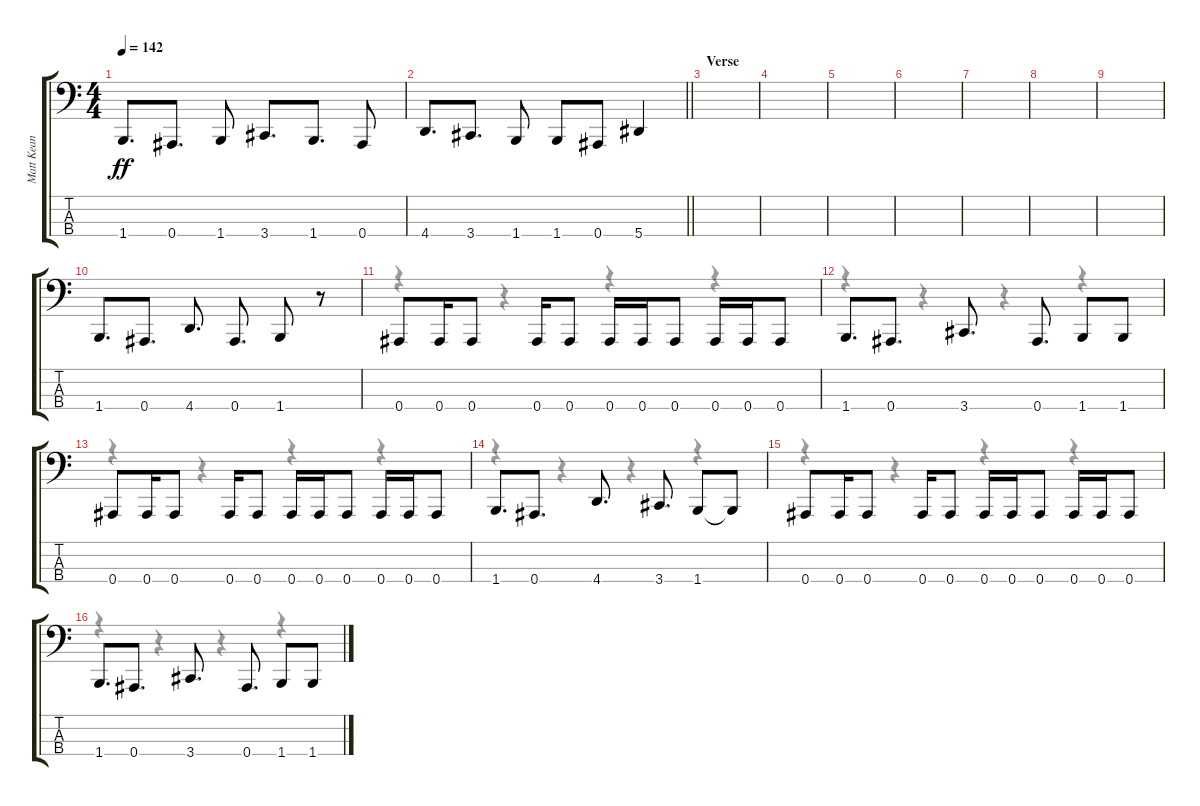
\track ("Matt Kean" "Matt Kean") {instrument electricbasspick}
\staff {score tabs}
\tuning (Eb2 Bb1 F1 Bb0) {hide}
\voice
\ts (4 4)
\tempo 142
\clef f4
\ks c
1.4.8{d dy ff} 0.4.8{d} 1.4.8 3.4.8{d} 1.4.8{d} 0.4.8 |
\barLineRight lightlight
4.4.8{d} 3.4.8{d} 1.4.8 1.4.8 0.4.8 5.4.4 |
\section ("" "Verse ")
|
|
|
|
|
|
|
1.4.8{d} 0.4.8{d} 4.4.8{d} 0.4.8{d} 1.4.8 r.8 |
0.4.8 0.4.16 0.4.8 0.4.16 0.4.8 0.4.16 0.4.16 0.4.8 0.4.16 0.4.16 0.4.8 |
1.4.8{d} 0.4.8{d} 3.4.8{d} 0.4.8{d} 1.4.8 1.4.8 |
0.4.8 0.4.16 0.4.8 0.4.16 0.4.8 0.4.16 0.4.16 0.4.8 0.4.16 0.4.16 0.4.8 |
1.4.8{d} 0.4.8{d} 4.4.8{d} 3.4.8{d} 1.4.8 1.4{t}.8 |
0.4.8 0.4.16 0.4.8 0.4.16 0.4.8 0.4.16 0.4.16 0.4.8 0.4.16 0.4.16 0.4.8 |
1.4.8{d} 0.4.8{d} 3.4.8{d} 0.4.8{d} 1.4.8 1.4.8
\voice
\clef f4
\ottava regular
\simile none
\ks c
|
\barLineRight lightlight
|
|
|
|
|
|
|
|
|
r.4 r.4 r.4 r.4 |
r.4 r.4 r.4 r.4 |
r.4 r.4 r.4 r.4 |
r.4 r.4 r.4 r.4 |
r.4 r.4 r.4 r.4 |
r.4 r.4 r.4 r.4
